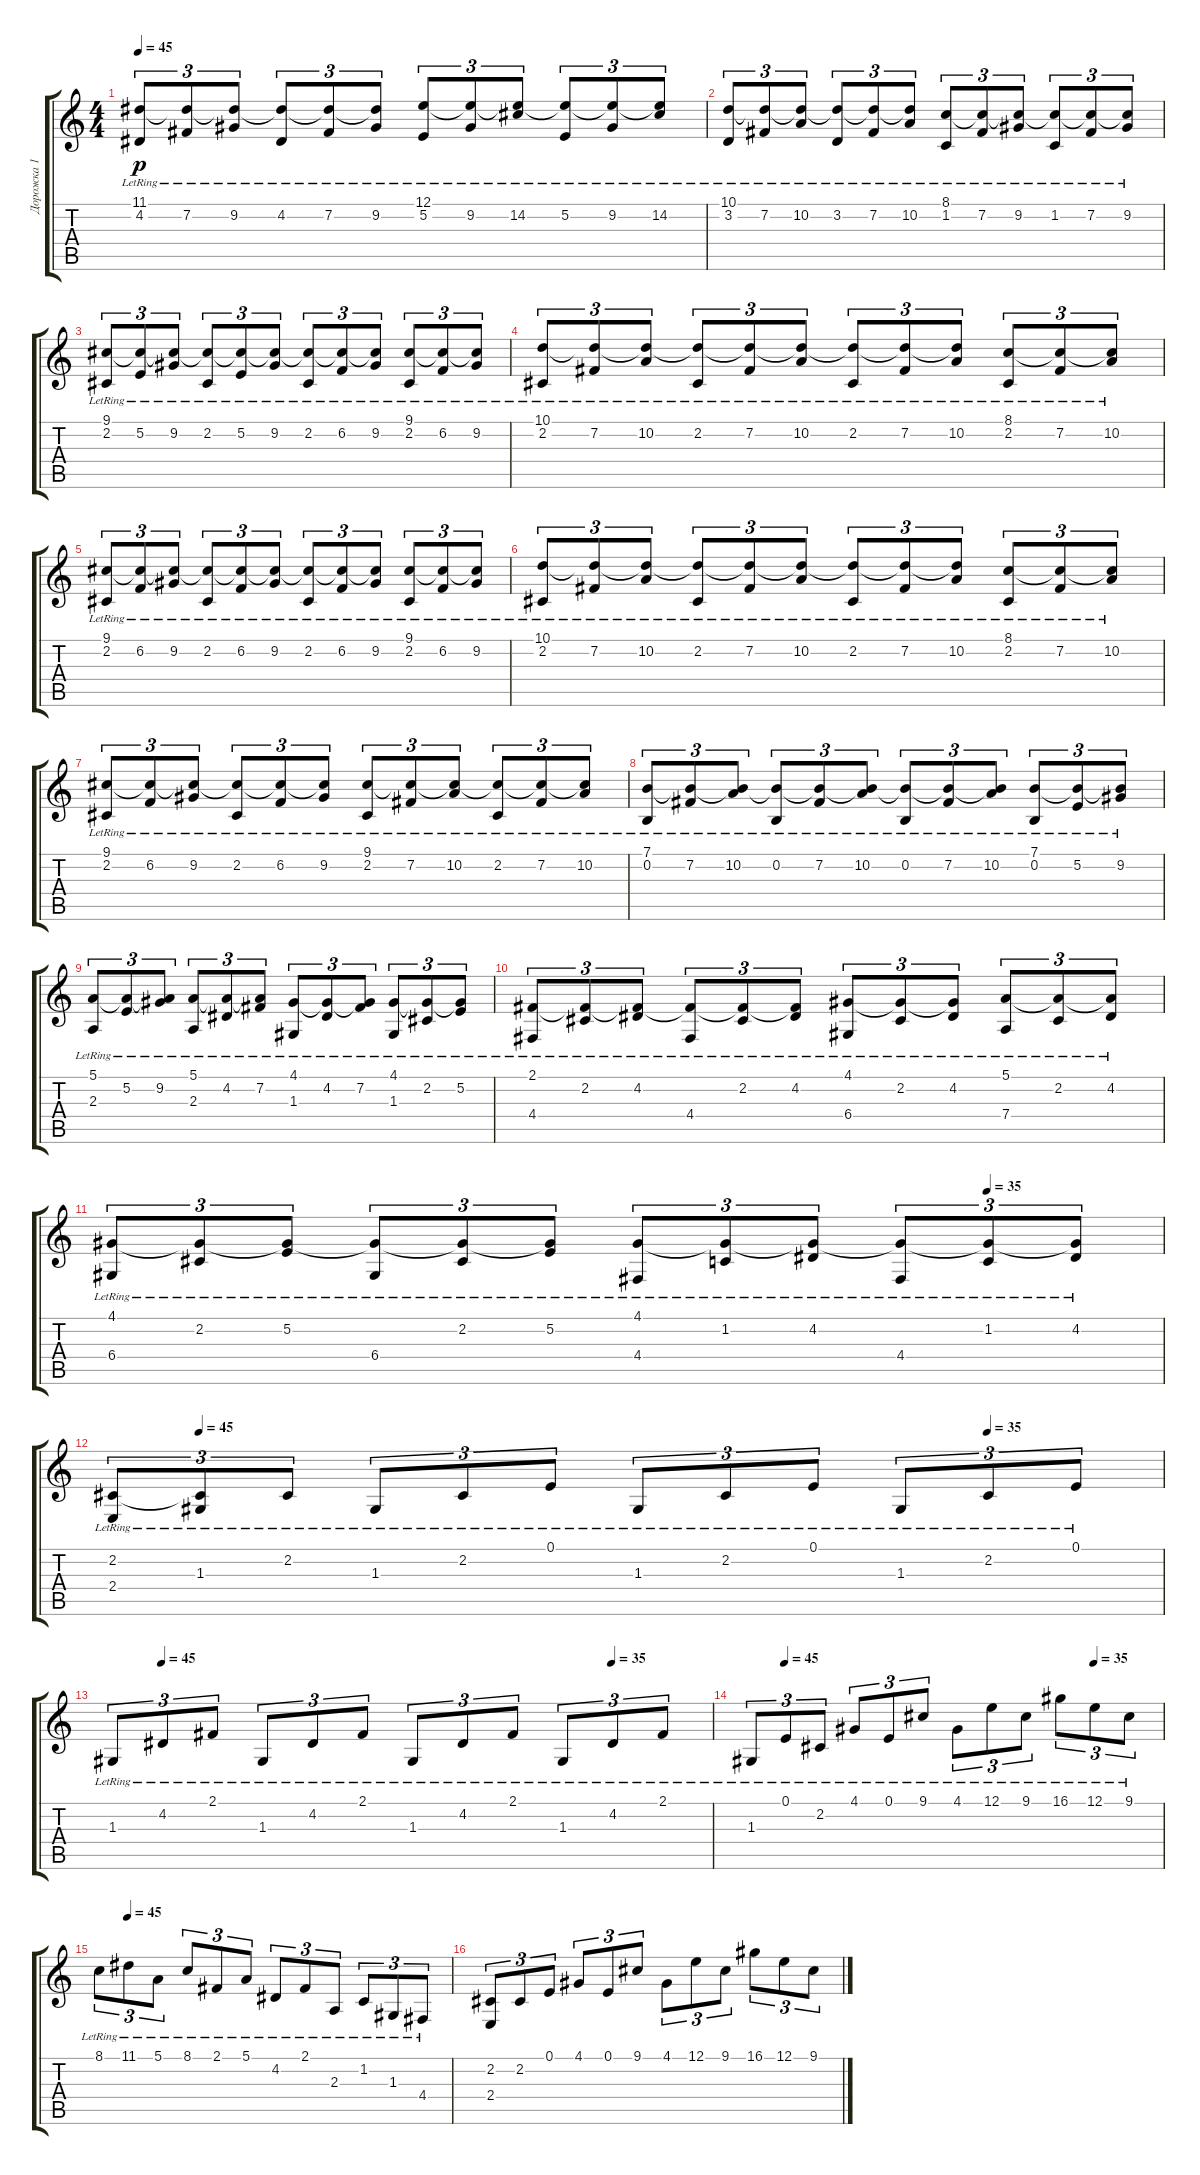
\track ("Дорожка 1" "Дорожка 1") {instrument acousticgrandpiano}
\staff {score tabs}
\tuning (E4 B3 G3 D3 A2 E2) {hide}
\ts (4 4)
\tempo 45
\clef g2
\ks c
(11.1 4.2{lr}).8{tu (3 2) dy p} (11.1{t} 7.2{lr}).8{tu (3 2)} (11.1{t} 9.2{lr}).8{tu (3 2)} (11.1{t} 4.2{lr}).8{tu (3 2)} (11.1{t} 7.2{lr}).8{tu (3 2)} (11.1{t} 9.2{lr}).8{tu (3 2)} (12.1 5.2{lr}).8{tu (3 2)} (12.1{t} 9.2{lr}).8{tu (3 2)} (12.1{t} 14.2{lr}).8{tu (3 2)} (12.1{t} 5.2{lr}).8{tu (3 2)} (12.1{t} 9.2{lr}).8{tu (3 2)} (12.1{t} 14.2{lr}).8{tu (3 2)} |
(10.1 3.2{lr}).8{tu (3 2)} (10.1{t} 7.2{lr}).8{tu (3 2)} (10.1{t} 10.2{lr}).8{tu (3 2)} (10.1{t} 3.2{lr}).8{tu (3 2)} (10.1{t} 7.2{lr}).8{tu (3 2)} (10.1{t} 10.2{lr}).8{tu (3 2)} (8.1 1.2{lr}).8{tu (3 2)} (8.1{t} 7.2{lr}).8{tu (3 2)} (8.1{t} 9.2{lr}).8{tu (3 2)} (8.1{t} 1.2{lr}).8{tu (3 2)} (8.1{t} 7.2{lr}).8{tu (3 2)} (8.1{t} 9.2{lr}).8{tu (3 2)} |
(9.1 2.2{lr}).8{tu (3 2)} (9.1{t} 5.2{lr}).8{tu (3 2)} (9.1{t} 9.2{lr}).8{tu (3 2)} (9.1{t} 2.2{lr}).8{tu (3 2)} (9.1{t} 5.2{lr}).8{tu (3 2)} (9.1{t} 9.2{lr}).8{tu (3 2)} (9.1{t} 2.2{lr}).8{tu (3 2)} (9.1{t} 6.2{lr}).8{tu (3 2)} (9.1{t} 9.2{lr}).8{tu (3 2)} (9.1 2.2{lr}).8{tu (3 2)} (9.1{t} 6.2{lr}).8{tu (3 2)} (9.1{t} 9.2{lr}).8{tu (3 2)} |
(10.1 2.2{lr}).8{tu (3 2) volume 16} (10.1{t} 7.2{lr}).8{tu (3 2)} (10.1{t} 10.2{lr}).8{tu (3 2)} (10.1{t} 2.2{lr}).8{tu (3 2)} (10.1{t} 7.2{lr}).8{tu (3 2)} (10.1{t} 10.2{lr}).8{tu (3 2)} (10.1{t} 2.2{lr}).8{tu (3 2) volume 13} (10.1{t} 7.2{lr}).8{tu (3 2)} (10.1{t} 10.2{lr}).8{tu (3 2)} (8.1 2.2{lr}).8{tu (3 2)} (8.1{t} 7.2{lr}).8{tu (3 2)} (8.1{t} 10.2{lr}).8{tu (3 2)} |
(9.1 2.2{lr}).8{tu (3 2)} (9.1{t} 6.2{lr}).8{tu (3 2)} (9.1{t} 9.2{lr}).8{tu (3 2)} (9.1{t} 2.2{lr}).8{tu (3 2)} (9.1{t} 6.2{lr}).8{tu (3 2)} (9.1{t} 9.2{lr}).8{tu (3 2)} (9.1{t} 2.2{lr}).8{tu (3 2)} (9.1{t} 6.2{lr}).8{tu (3 2)} (9.1{t} 9.2{lr}).8{tu (3 2)} (9.1 2.2{lr}).8{tu (3 2)} (9.1{t} 6.2{lr}).8{tu (3 2)} (9.1{t} 9.2{lr}).8{tu (3 2)} |
(10.1 2.2{lr}).8{tu (3 2) volume 16} (10.1{t} 7.2{lr}).8{tu (3 2)} (10.1{t} 10.2{lr}).8{tu (3 2)} (10.1{t} 2.2{lr}).8{tu (3 2)} (10.1{t} 7.2{lr}).8{tu (3 2)} (10.1{t} 10.2{lr}).8{tu (3 2)} (10.1{t} 2.2{lr}).8{tu (3 2) volume 13} (10.1{t} 7.2{lr}).8{tu (3 2)} (10.1{t} 10.2{lr}).8{tu (3 2)} (8.1{lr} 2.2{lr}).8{tu (3 2)} (8.1{t} 7.2{lr}).8{tu (3 2)} (8.1{t} 10.2{lr}).8{tu (3 2)} |
(9.1 2.2{lr}).8{tu (3 2)} (9.1{t} 6.2{lr}).8{tu (3 2)} (9.1{t} 9.2{lr}).8{tu (3 2)} (9.1{t} 2.2{lr}).8{tu (3 2)} (9.1{t} 6.2{lr}).8{tu (3 2)} (9.1{t} 9.2{lr}).8{tu (3 2)} (9.1 2.2{lr}).8{tu (3 2)} (9.1{t} 7.2{lr}).8{tu (3 2)} (9.1{t} 10.2{lr}).8{tu (3 2)} (9.1{t} 2.2{lr}).8{tu (3 2)} (9.1{t} 7.2{lr}).8{tu (3 2)} (9.1{t} 10.2{lr}).8{tu (3 2)} |
(7.1{lr} 0.2{lr}).8{tu (3 2)} (7.1{t} 7.2{lr}).8{tu (3 2)} (7.1{t} 10.2{lr}).8{tu (3 2)} (7.1{t} 0.2{lr}).8{tu (3 2)} (7.1{t} 7.2{lr}).8{tu (3 2)} (7.1{t} 10.2{lr}).8{tu (3 2)} (7.1{t} 0.2{lr}).8{tu (3 2)} (7.1{t} 7.2{lr}).8{tu (3 2)} (7.1{t} 10.2{lr}).8{tu (3 2)} (7.1{lr} 0.2{lr}).8{tu (3 2)} (7.1{t} 5.2{lr}).8{tu (3 2)} (7.1{t} 9.2{lr}).8{tu (3 2)} |
(5.1 2.3{lr}).8{tu (3 2)} (5.1{t} 5.2{lr}).8{tu (3 2)} (5.1{t} 9.2{lr}).8{tu (3 2)} (5.1 2.3{lr}).8{tu (3 2)} (5.1{t} 4.2{lr}).8{tu (3 2)} (5.1{t} 7.2{lr}).8{tu (3 2)} (4.1 1.3{lr}).8{tu (3 2)} (4.1{t} 4.2{lr}).8{tu (3 2)} (4.1{t} 7.2{lr}).8{tu (3 2)} (4.1 1.3{lr}).8{tu (3 2)} (4.1{t} 2.2{lr}).8{tu (3 2)} (4.1{t} 5.2{lr}).8{tu (3 2)} |
(2.1 4.4{lr}).8{tu (3 2)} (2.1{t} 2.2{lr}).8{tu (3 2)} (2.1{t} 4.2{lr}).8{tu (3 2)} (2.1{t} 4.4{lr}).8{tu (3 2)} (2.1{t} 2.2{lr}).8{tu (3 2)} (2.1{t} 4.2{lr}).8{tu (3 2)} (4.1 6.4{lr}).8{tu (3 2)} (4.1{t} 2.2{lr}).8{tu (3 2)} (4.1{t} 4.2{lr}).8{tu (3 2)} (5.1 7.4{lr}).8{tu (3 2)} (5.1{t} 2.2{lr}).8{tu (3 2)} (5.1{t} 4.2{lr}).8{tu (3 2)} |
\tempo (35 0.8333333333333334)
(4.1 6.4{lr}).8{tu (3 2)} (4.1{t} 2.2{lr}).8{tu (3 2)} (4.1{t} 5.2{lr}).8{tu (3 2)} (4.1{t} 6.4{lr}).8{tu (3 2)} (4.1{t} 2.2{lr}).8{tu (3 2)} (4.1{t} 5.2{lr}).8{tu (3 2)} (4.1 4.4{lr}).8{tu (3 2)} (4.1{t} 1.2{lr}).8{tu (3 2)} (4.1{t} 4.2{lr}).8{tu (3 2)} (4.1{t} 4.4{lr}).8{tu (3 2)} (4.1{t} 1.2{lr}).8{tu (3 2)} (4.1{t} 4.2{lr}).8{tu (3 2)} |
\tempo (45 0.08333333333333333)
\tempo (35 0.8333333333333334)
(2.2{lr} 2.4{lr}).8{tu (3 2)} (2.2{t} 1.3{lr}).8{tu (3 2)} 2.2{lr}.8{tu (3 2)} 1.3{lr}.8{tu (3 2)} 2.2{lr}.8{tu (3 2)} 0.1{lr}.8{tu (3 2)} 1.3{lr}.8{tu (3 2)} 2.2{lr}.8{tu (3 2)} 0.1{lr}.8{tu (3 2)} 1.3{lr}.8{tu (3 2)} 2.2{lr}.8{tu (3 2)} 0.1{lr}.8{tu (3 2)} |
\tempo (45 0.08333333333333333)
\tempo (35 0.8333333333333334)
1.3{lr}.8{tu (3 2)} 4.2{lr}.8{tu (3 2)} 2.1{lr}.8{tu (3 2)} 1.3{lr}.8{tu (3 2)} 4.2{lr}.8{tu (3 2)} 2.1{lr}.8{tu (3 2)} 1.3{lr}.8{tu (3 2)} 4.2{lr}.8{tu (3 2)} 2.1{lr}.8{tu (3 2)} 1.3{lr}.8{tu (3 2)} 4.2{lr}.8{tu (3 2)} 2.1{lr}.8{tu (3 2)} |
\tempo (45 0.08333333333333333)
\tempo (35 0.8333333333333334)
1.3{lr}.8{tu (3 2)} 0.1{lr}.8{tu (3 2)} 2.2{lr}.8{tu (3 2)} 4.1{lr}.8{tu (3 2)} 0.1{lr}.8{tu (3 2)} 9.1{lr}.8{tu (3 2)} 4.1{lr}.8{tu (3 2)} 12.1{lr}.8{tu (3 2)} 9.1{lr}.8{tu (3 2)} 16.1{lr}.8{tu (3 2)} 12.1{lr}.8{tu (3 2)} 9.1{lr}.8{tu (3 2)} |
\tempo (45 0.08333333333333333)
8.1{lr}.8{tu (3 2)} 11.1{lr}.8{tu (3 2)} 5.1{lr}.8{tu (3 2)} 8.1{lr}.8{tu (3 2)} 2.1{lr}.8{tu (3 2)} 5.1{lr}.8{tu (3 2)} 4.2{lr}.8{tu (3 2)} 2.1{lr}.8{tu (3 2)} 2.3{lr}.8{tu (3 2)} 1.2{lr}.8{tu (3 2)} 1.3{lr}.8{tu (3 2)} 4.4{lr}.8{tu (3 2)} |
(2.2 2.4).8{tu (3 2)} 2.2.8{tu (3 2)} 0.1.8{tu (3 2)} 4.1.8{tu (3 2)} 0.1.8{tu (3 2)} 9.1.8{tu (3 2)} 4.1.8{tu (3 2)} 12.1.8{tu (3 2)} 9.1.8{tu (3 2)} 16.1.8{tu (3 2)} 12.1.8{tu (3 2)} 9.1.8{tu (3 2)}
